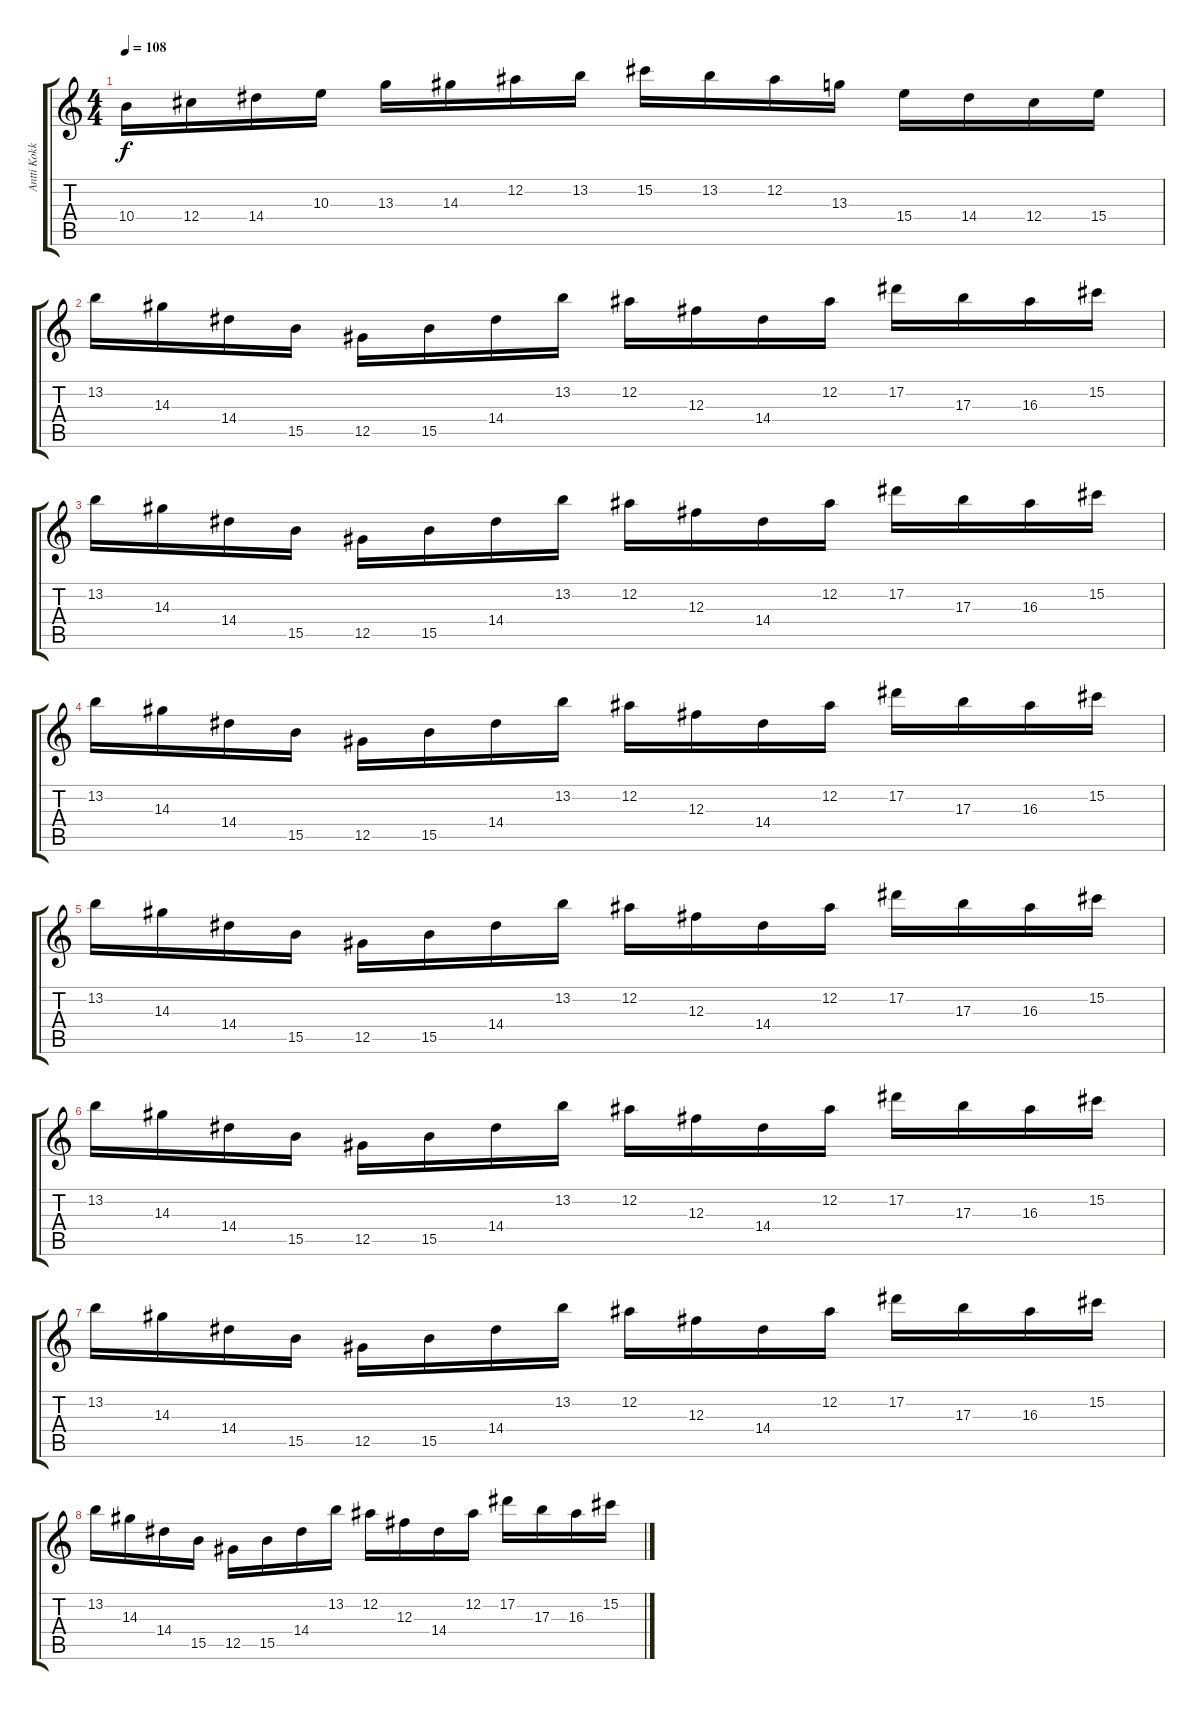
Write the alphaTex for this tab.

\track ("Antti Kokko" "Antti Kokk") {instrument distortionguitar}
\staff {score tabs}
\tuning (Eb4 Bb3 Gb3 Db3 Ab2 Eb2) {hide}
\ts (4 4)
\tempo 108
\clef g2
\ks c
10.4.16{dy f instrument distortionguitar} 12.4.16 14.4.16 10.3.16 13.3.16 14.3.16 12.2.16 13.2.16 15.2.16 13.2.16 12.2.16 13.3.16 15.4.16 14.4.16 12.4.16 15.4.16 |
13.2.16 14.3.16 14.4.16 15.5.16 12.5.16 15.5.16 14.4.16 13.2.16 12.2.16 12.3.16 14.4.16 12.2.16 17.2.16 17.3.16 16.3.16 15.2.16 |
13.2.16 14.3.16 14.4.16 15.5.16 12.5.16 15.5.16 14.4.16 13.2.16 12.2.16 12.3.16 14.4.16 12.2.16 17.2.16 17.3.16 16.3.16 15.2.16 |
13.2.16 14.3.16 14.4.16 15.5.16 12.5.16 15.5.16 14.4.16 13.2.16 12.2.16 12.3.16 14.4.16 12.2.16 17.2.16 17.3.16 16.3.16 15.2.16 |
13.2.16 14.3.16 14.4.16 15.5.16 12.5.16 15.5.16 14.4.16 13.2.16 12.2.16 12.3.16 14.4.16 12.2.16 17.2.16 17.3.16 16.3.16 15.2.16 |
13.2.16 14.3.16 14.4.16 15.5.16 12.5.16 15.5.16 14.4.16 13.2.16 12.2.16 12.3.16 14.4.16 12.2.16 17.2.16 17.3.16 16.3.16 15.2.16 |
13.2.16 14.3.16 14.4.16 15.5.16 12.5.16 15.5.16 14.4.16 13.2.16 12.2.16 12.3.16 14.4.16 12.2.16 17.2.16 17.3.16 16.3.16 15.2.16 |
13.2.16 14.3.16 14.4.16 15.5.16 12.5.16 15.5.16 14.4.16 13.2.16 12.2.16 12.3.16 14.4.16 12.2.16 17.2.16 17.3.16 16.3.16 15.2.16
